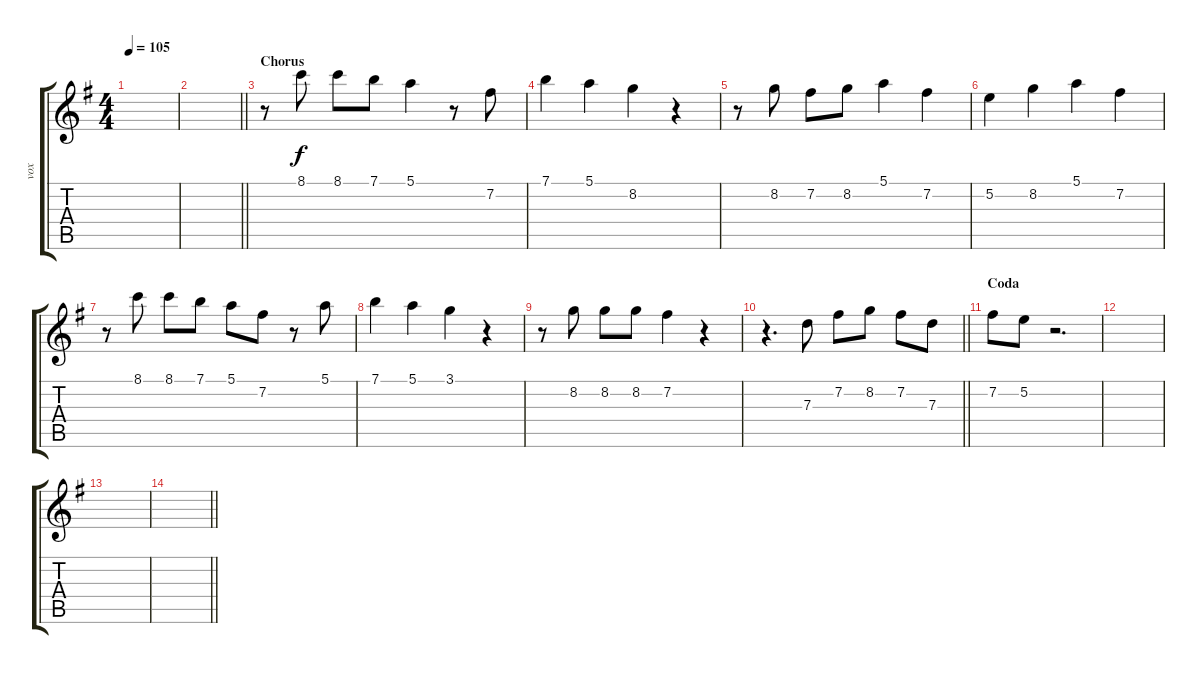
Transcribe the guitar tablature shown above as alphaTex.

\track ("vox" "vox") {instrument acousticguitarsteel}
\staff {score tabs}
\tuning (E4 B3 G3 D3 A2 E2) {hide}
\ts (4 4)
\tempo 105
\clef g2
\ks eminor
|
\barLineRight lightlight
|
\section ("" "Chorus")
r.8 8.1.8 8.1.8 7.1.8 5.1.4 r.8 7.2.8 |
7.1.4 5.1.4 8.2.4 r.4 |
r.8 8.2.8 7.2.8 8.2.8 5.1.4 7.2.4 |
5.2.4 8.2.4 5.1.4 7.2.4 |
r.8 8.1.8 8.1.8 7.1.8 5.1.8 7.2.8 r.8 5.1.8 |
7.1.4 5.1.4 3.1.4 r.4 |
r.8 8.2.8 8.2.8 8.2.8 7.2.4 r.4 |
\barLineRight lightlight
r.4{d} 7.3.8 7.2.8 8.2.8 7.2.8 7.3.8 |
\section ("" "Coda")
7.2.8 5.2.8 r.2{d} |
|
|
\barLineRight lightlight
